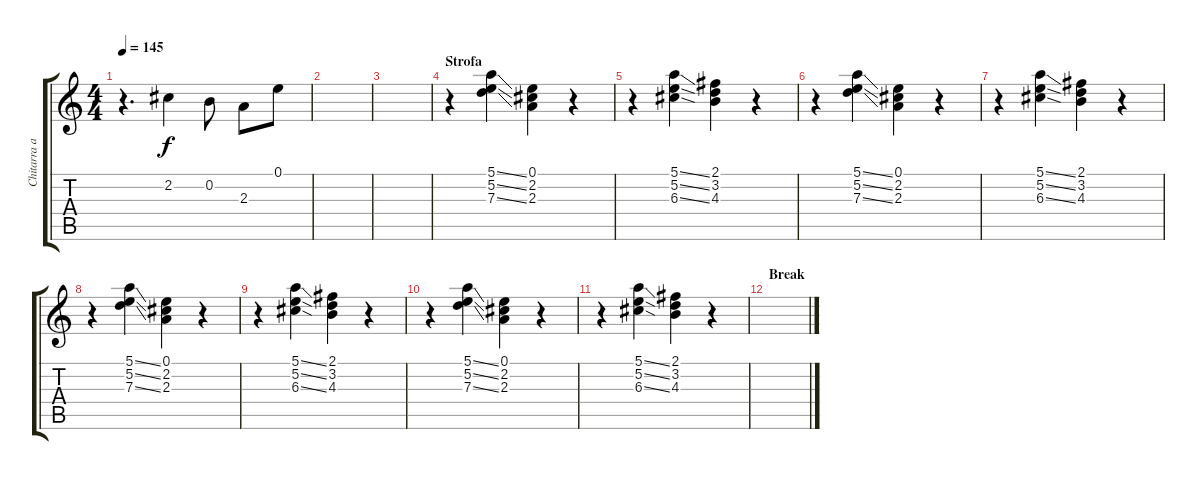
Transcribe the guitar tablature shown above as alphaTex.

\track ("Chitarra acustica" "Chitarra a") {instrument acousticguitarsteel}
\staff {score tabs}
\tuning (E4 B3 G3 D3 A2 E2) {hide}
\ts (4 4)
\tempo 145
\clef g2
\ks c
r.4{d dy f} 2.2.4 0.2.8 2.3.8 0.1.8 |
|
|
\section ("" "Strofa")
r.4 (5.1{ss} 5.2{ss} 7.3{ss}).4{volume 5 balance 4 instrument electricguitarjazz} (0.1 2.2 2.3).4 r.4 |
r.4 (5.1{ss} 5.2{ss} 6.3{ss}).4 (2.1 3.2 4.3).4 r.4 |
r.4 (5.1{ss} 5.2{ss} 7.3{ss}).4{volume 5 balance 4 instrument electricguitarjazz} (0.1 2.2 2.3).4 r.4 |
r.4 (5.1{ss} 5.2{ss} 6.3{ss}).4 (2.1 3.2 4.3).4 r.4 |
r.4 (5.1{ss} 5.2{ss} 7.3{ss}).4{volume 5 balance 4 instrument electricguitarjazz} (0.1 2.2 2.3).4 r.4 |
r.4 (5.1{ss} 5.2{ss} 6.3{ss}).4 (2.1 3.2 4.3).4 r.4 |
r.4 (5.1{ss} 5.2{ss} 7.3{ss}).4{volume 5 balance 4 instrument electricguitarjazz} (0.1 2.2 2.3).4 r.4 |
r.4 (5.1{ss} 5.2{ss} 6.3{ss}).4 (2.1 3.2 4.3).4 r.4 |
\section ("" "Break")
